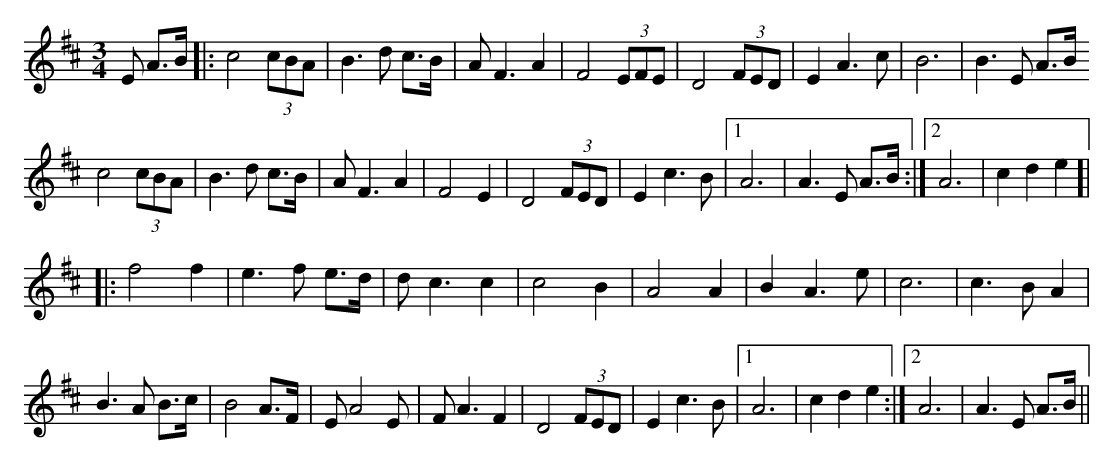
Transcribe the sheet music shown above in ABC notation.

X:1
M:3/4
K:Amix
E A>B|: c4 (3cBA| B3 d c>B| A F3 A2|F4 (3EFE| D4 (3FED| E2 A3 c|B6|B3 E A>B
 c4 (3cBA| B3 d c>B|A F3 A2|F4 E2|D4 (3FED|E2 c3B|1 A6|A3 E A>B:|2 A6|c2d2e2]|
|: f4 f2|e3 f e>d|d c3c2|c4 B2|A4 A2|B2 A3 e|c6|c2>B2A2|
B3 A B>c|B4 A>F|E A4 E|F A3 F2|D4 (3FED|E2 c3 B|1 A6|c2d2e2:|2 A6|A3 E A>B||
